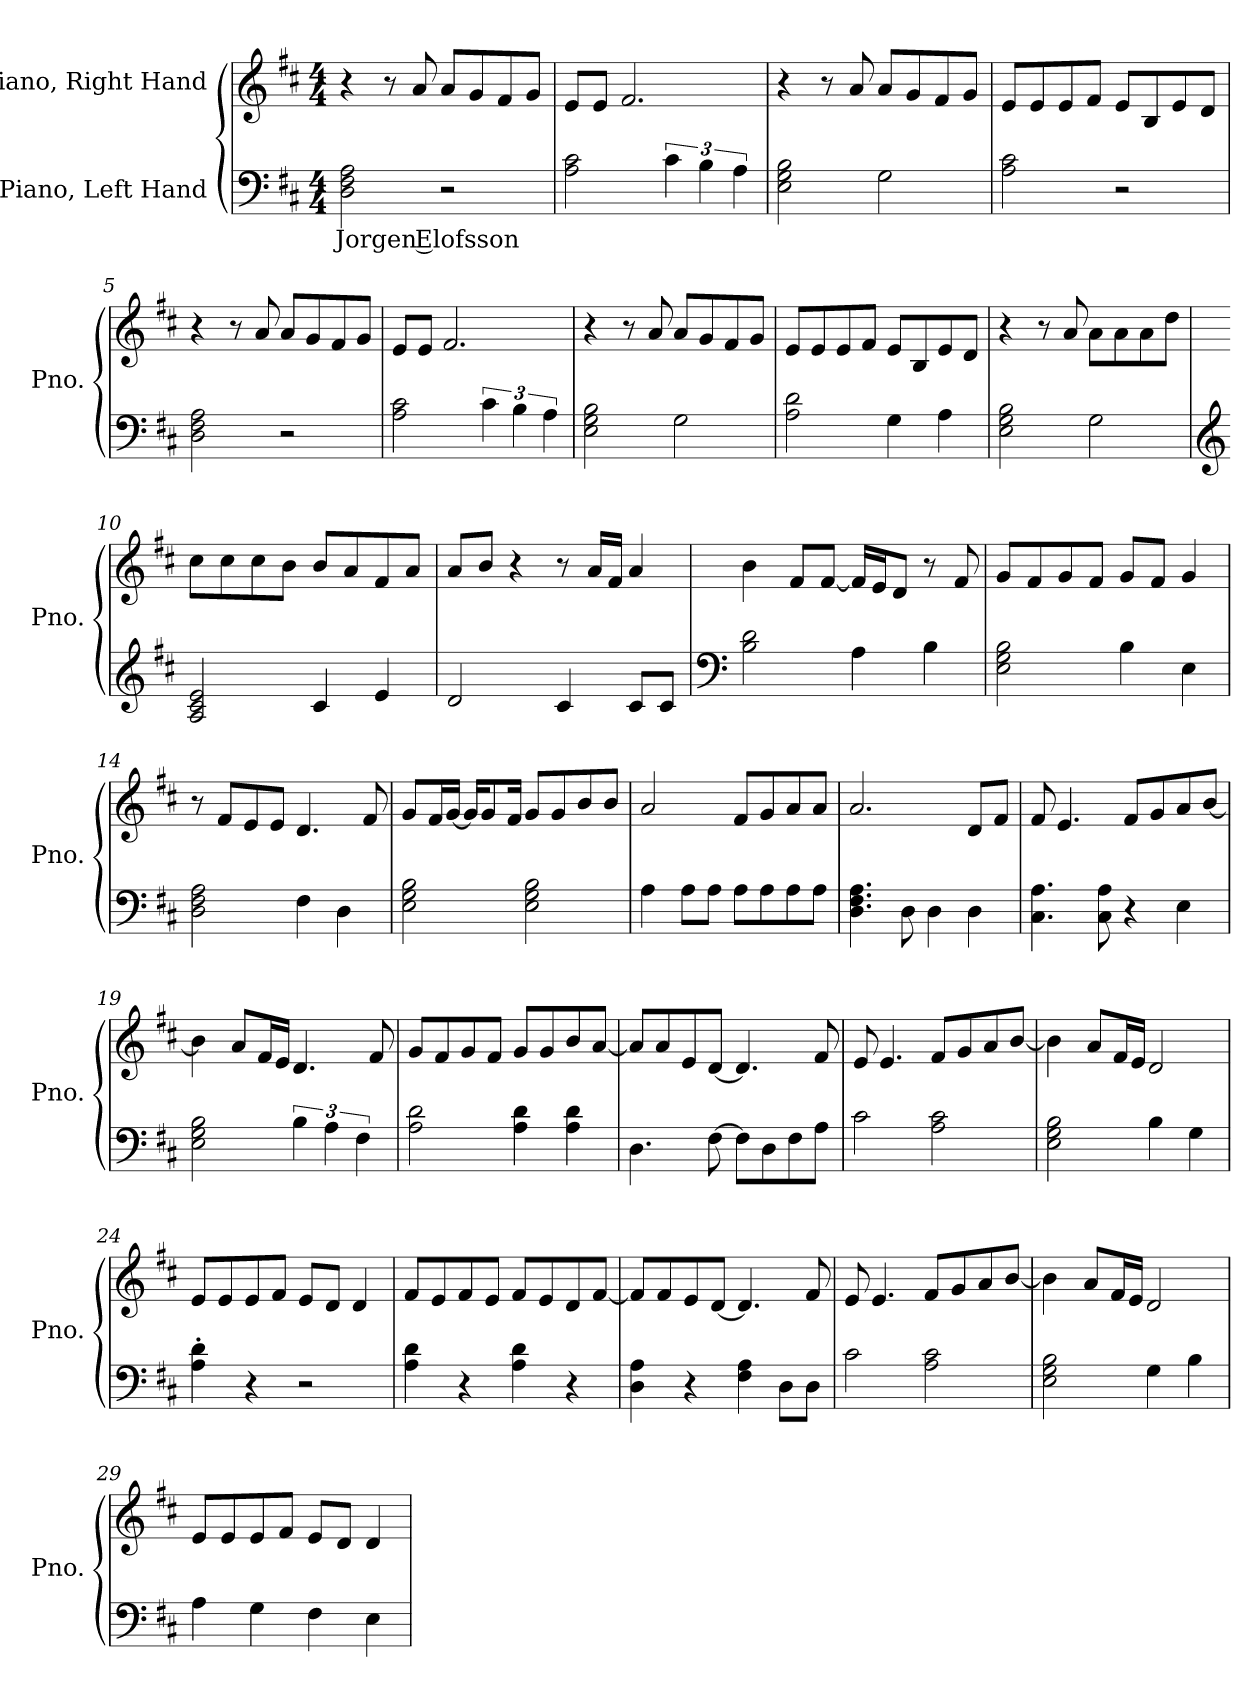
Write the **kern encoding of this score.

**kern	**text	**kern
*part2	*part2	*part1
*staff2	*staff2	*staff1
*I"Piano, Left Hand	*	*I"Piano, Right Hand
*I'Pno.	*	*I'Pno.
*clefF4	*	*clefG2
*k[f#c#]	*	*k[f#c#]
*M4/4	*	*M4/4
*MM100	*	*MM100
=1	=1	=1
!	!LO:LY:b	!
2D\ 2F#\ 2A\	Jorgen Elofsson	4r
.	.	8r
.	.	8a/
2r	.	8a/L
.	.	8g/
.	.	8f#/
.	.	8g/J
=2	=2	=2
2A\ 2c#\	.	8e/L
.	.	8e/J
.	.	2.f#/
6c#\	.	.
6B\	.	.
6A\	.	.
=3	=3	=3
2E\ 2G\ 2B\	.	4r
.	.	8r
.	.	8a/
2G\	.	8a/L
.	.	8g/
.	.	8f#/
.	.	8g/J
=4	=4	=4
2A\ 2c#\	.	8e/L
.	.	8e/
.	.	8e/
.	.	8f#/J
2r	.	8e/L
.	.	8B/
.	.	8e/
.	.	8d/J
!!LO:LB:g=z
=5	=5	=5
2D\ 2F#\ 2A\	.	4r
.	.	8r
.	.	8a/
2r	.	8a/L
.	.	8g/
.	.	8f#/
.	.	8g/J
=6	=6	=6
2A\ 2c#\	.	8e/L
.	.	8e/J
.	.	2.f#/
6c#\	.	.
6B\	.	.
6A\	.	.
=7	=7	=7
2E\ 2G\ 2B\	.	4r
.	.	8r
.	.	8a/
2G\	.	8a/L
.	.	8g/
.	.	8f#/
.	.	8g/J
=8	=8	=8
2A\ 2d\	.	8e/L
.	.	8e/
.	.	8e/
.	.	8f#/J
4G\	.	8e/L
.	.	8B/
4A\	.	8e/
.	.	8d/J
=9	=9	=9
2E\ 2G\ 2B\	.	4r
.	.	8r
.	.	8a/
2G\	.	8a\L
.	.	8a\
.	.	8a\
.	.	8dd\J
!!LO:LB:g=z
=10	=10	=10
*clefG2	*	*
2A/ 2c#/ 2e/	.	8cc#\L
.	.	8cc#\
.	.	8cc#\
.	.	8b\J
4c#/	.	8b/L
.	.	8a/
4e/	.	8f#/
.	.	8a/J
=11	=11	=11
2d/	.	8a/L
.	.	8b/J
.	.	4r
4c#/	.	8r
.	.	16a/LL
.	.	16f#/JJ
8c#/L	.	4a/
8c#/J	.	.
=12	=12	=12
*clefF4	*	*
2B\ 2d\	.	4b\
.	.	8f#/L
.	.	[8f#/J
4A\	.	16f#/LL]
.	.	16e/J
.	.	8d/J
4B\	.	8r
.	.	8f#/
=13	=13	=13
2E\ 2G\ 2B\	.	8g/L
.	.	8f#/
.	.	8g/
.	.	8f#/J
4B\	.	8g/L
.	.	8f#/J
4E\	.	4g/
=14	=14	=14
2D\ 2F#\ 2A\	.	8r
.	.	8f#/L
.	.	8e/
.	.	8e/J
4F#\	.	4.d/
4D\	.	.
.	.	8f#/
!!LO:LB:g=z
=15	=15	=15
2E\ 2G\ 2B\	.	8g/L
.	.	16f#/L
.	.	[16g/JJ
.	.	16g/KL]
.	.	8g/
.	.	16f#/Jk
2E\ 2G\ 2B\	.	8g/L
.	.	8g/
.	.	8b/
.	.	8b/J
=16	=16	=16
4A\	.	2a/
8A\L	.	.
8A\J	.	.
8A\L	.	8f#/L
8A\	.	8g/
8A\	.	8a/
8A\J	.	8a/J
=17	=17	=17
4.D\ 4.F#\ 4.A\	.	2.a/
8D\	.	.
4D\	.	.
4D\	.	8d/L
.	.	8f#/J
=18	=18	=18
4.C#\ 4.A\	.	8f#/
.	.	4.e/
8C#\ 8A\	.	.
4r	.	8f#/L
.	.	8g/
4E\	.	8a/
.	.	[8b/J
=19	=19	=19
2E\ 2G\ 2B\	.	4b\]
.	.	8a/L
.	.	16f#/L
.	.	16e/JJ
6B\	.	4.d/
6A\	.	.
6F#\	.	.
.	.	8f#/
!!LO:LB:g=z
=20	=20	=20
2A\ 2d\	.	8g/L
.	.	8f#/
.	.	8g/
.	.	8f#/J
4A\ 4d\	.	8g/L
.	.	8g/
4A\ 4d\	.	8b/
.	.	[8a/J
=21	=21	=21
4.D\	.	8a/L]
.	.	8a/
.	.	8e/
[8F#\	.	[8d/J
8F#\L]	.	4.d/]
8D\	.	.
8F#\	.	.
8A\J	.	8f#/
=22	=22	=22
2c#\	.	8e/
.	.	4.e/
2A\ 2c#\	.	8f#/L
.	.	8g/
.	.	8a/
.	.	[8b/J
=23	=23	=23
2E\ 2G\ 2B\	.	4b\]
.	.	8a/L
.	.	16f#/L
.	.	16e/JJ
4B\	.	2d/
4G\	.	.
=24	=24	=24
4A\' 4d\'	.	8e/L
.	.	8e/
4r	.	8e/
.	.	8f#/J
2r	.	8e/L
.	.	8d/J
.	.	4d/
!!LO:LB:g=z
=25	=25	=25
4A\ 4d\	.	8f#/L
.	.	8e/
4r	.	8f#/
.	.	8e/J
4A\ 4d\	.	8f#/L
.	.	8e/
4r	.	8d/
.	.	[8f#/J
=26	=26	=26
4D\ 4A\	.	8f#/L]
.	.	8f#/
4r	.	8e/
.	.	[8d/J
4F#\ 4A\	.	4.d/]
8D\L	.	.
8D\J	.	8f#/
=27	=27	=27
2c#\	.	8e/
.	.	4.e/
2A\ 2c#\	.	8f#/L
.	.	8g/
.	.	8a/
.	.	[8b/J
=28	=28	=28
2E\ 2G\ 2B\	.	4b\]
.	.	8a/L
.	.	16f#/L
.	.	16e/JJ
4G\	.	2d/
4B\	.	.
=29	=29	=29
4A\	.	8e/L
.	.	8e/
4G\	.	8e/
.	.	8f#/J
4F#\	.	8e/L
.	.	8d/J
4E\	.	4d/
=	=	=
*-	*-	*-
